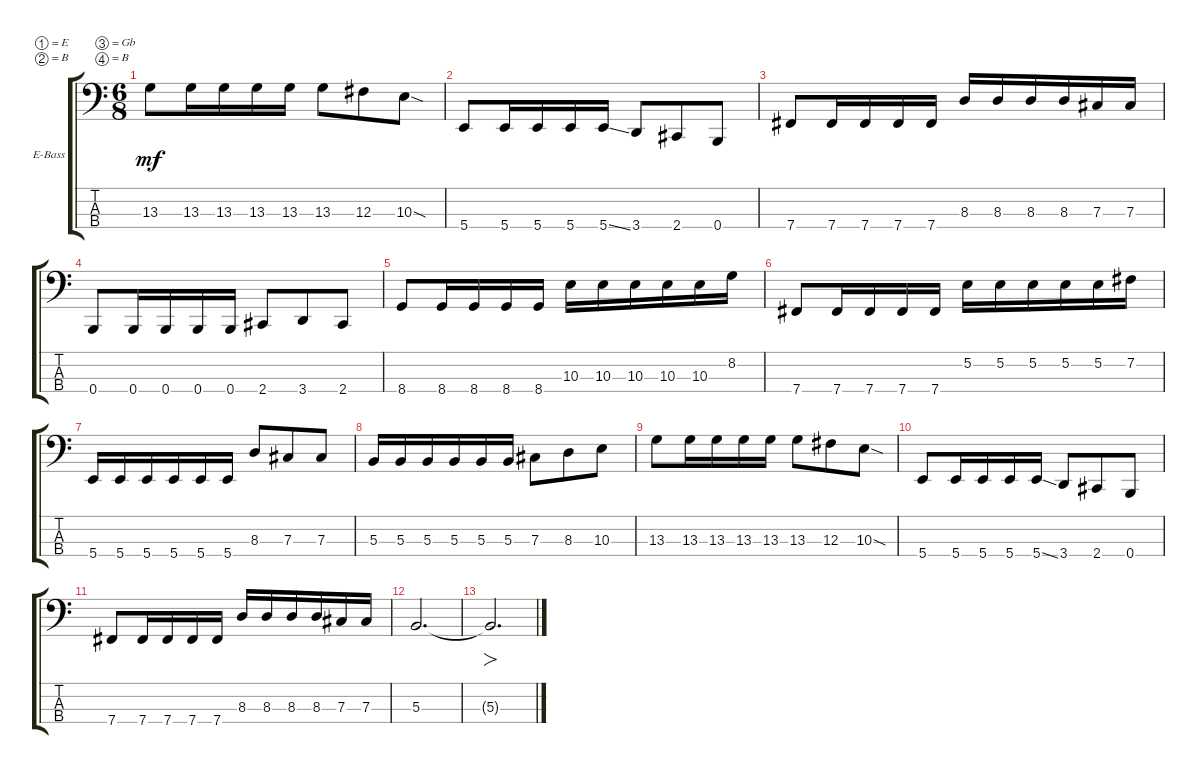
\defaultSystemsLayout 4
\bracketExtendMode groupsimilarinstruments
\firstSystemTrackNameOrientation horizontal
\otherSystemsTrackNameOrientation horizontal
\track ("Paul Gray" "E-Bass") {instrument electricbassfinger}
\staff {score tabs}
\tuning (E2 B1 Gb1 B0)
\ts (6 8)
\tempo (86 hide)
\clef f4
\ks c
13.3.8{dy mf} 13.3.16 13.3.16 13.3.16 13.3.16 13.3.8 12.3.8 10.3{sod}.8 |
5.4.8 5.4.16 5.4.16 5.4.16 5.4{ss}.16 3.4.8 2.4.8 0.4.8 |
7.4.8 7.4.16 7.4.16 7.4.16 7.4.16 8.3.16 8.3.16 8.3.16 8.3.16 7.3.16 7.3.16 |
0.4.8 0.4.16 0.4.16 0.4.16 0.4.16 2.4.8 3.4.8 2.4.8 |
8.4.8 8.4.16 8.4.16 8.4.16 8.4.16 10.3.16 10.3.16 10.3.16 10.3.16 10.3.16 8.2.16 |
7.4.8 7.4.16 7.4.16 7.4.16 7.4.16 5.2.16 5.2.16 5.2.16 5.2.16 5.2.16 7.2.16 |
5.4.16 5.4.16 5.4.16 5.4.16 5.4.16 5.4.16 8.3.8 7.3.8 7.3.8 |
5.3.16 5.3.16 5.3.16 5.3.16 5.3.16 5.3.16 7.3.8 8.3.8 10.3.8 |
13.3.8 13.3.16 13.3.16 13.3.16 13.3.16 13.3.8 12.3.8 10.3{sod}.8 |
5.4.8 5.4.16 5.4.16 5.4.16 5.4{ss}.16 3.4.8 2.4.8 0.4.8 |
7.4.8 7.4.16 7.4.16 7.4.16 7.4.16 8.3.16 8.3.16 8.3.16 8.3.16 7.3.16 7.3.16 |
5.3.2{d} |
5.3{t}.2{fo d}
